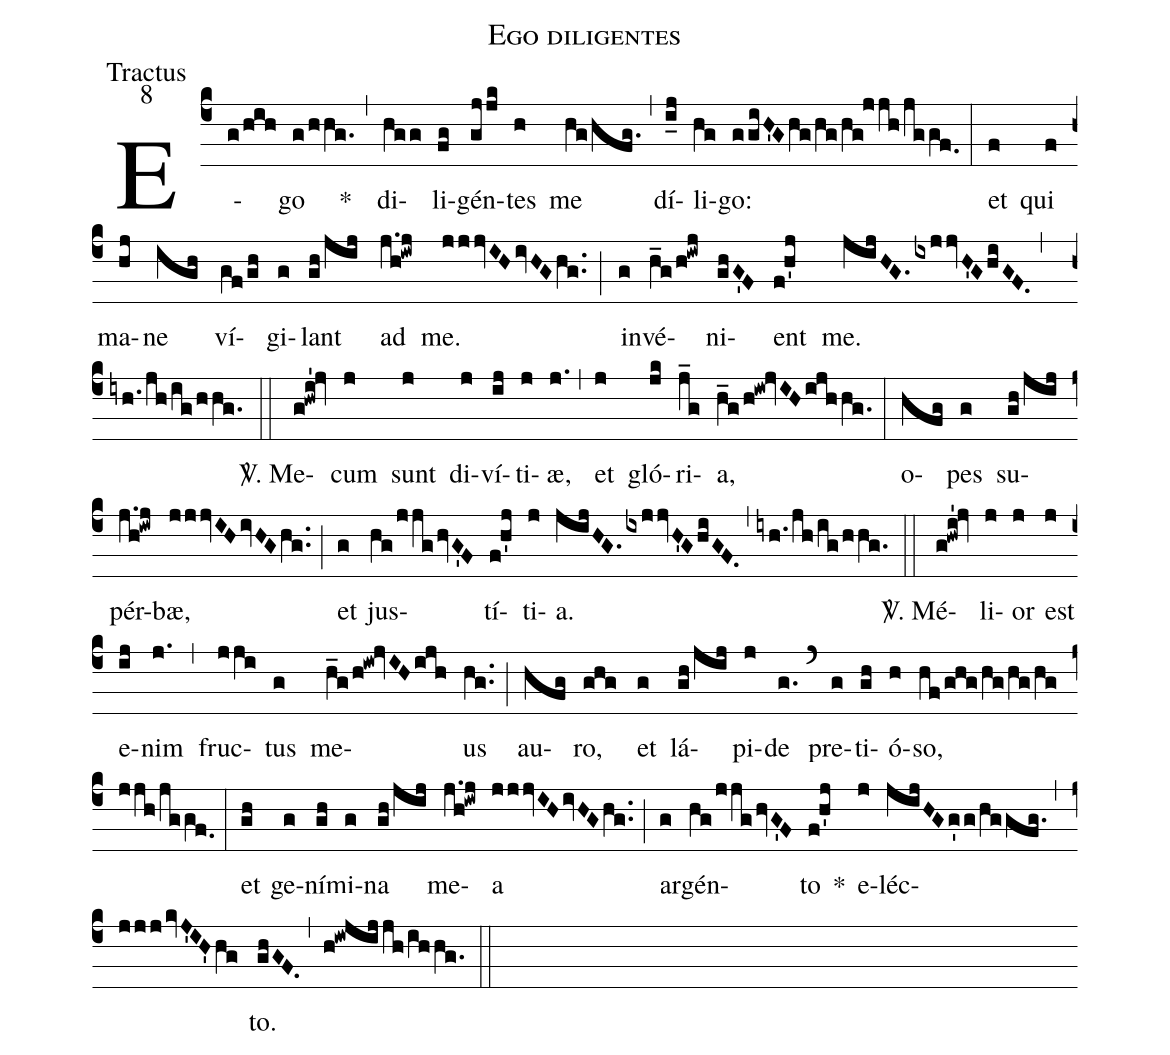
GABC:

name: Ego diligentes;
office-part: Tractus;
mode: 8;
%%
(c4) E(g/hih)go(g/hhg.) *(,) di(hgg)li(fg)gén(gjjk)tes(h) me(hg/hfg.) (,) dí(i_j)li(hg)go:(ggiH'Ghg/hg/hg!jjh/jggf.0) (:)
et(f) qui(f) ma(hj)ne(igh) ví(gf/gh)gi(g)lant(gh/jij) ad(j.h!iwj) me.(jjjvIHivHGhg..) (;) in(g)vé(h_g/h!iwj)ni(ghG'F)ent(f!h'j) me.(jijHG.ixjjvH'GhiGF.) (,) (iyh./jh/ig/hhg.) (::)
<sp>V/</sp>. Me(g!hwi'!jv)cum(j) sunt(j) di(j)ví(ij)ti(j)æ,(j.) (,) et(j) gló(jk)ri(j_g)a,(h_g/h!iw!jvIHijhhg.) (:)
o(hfg)pes(g) su(gh/jij)pér(j.h!iwj)bæ,(jjjvIHivHGhg..) (;) et(g) jus(hg/jjghvG'F)tí(f!h'j)ti(j)a.(jijHG.ixjjvH'GhiGF.) (,) (iyh./jh/ig/hhg.) (::)
<sp>V/</sp>. Mé(g!hwi'!jv)li(j)or(j) est(j) e(ij)nim(j.) (,) fruc(jji)tus(g) me(h_g/h!iw!jvIHijh)us(hg..) (;) au(hfg)ro,(ghg) et(g) lá(gh/jij)pi(j)de(g.) (`) pre(g)ti(gh)ó(h)so,(hf/ghg/hg/hg/hg/jjh/jggf.0) (:)
et(gh) ge(g)ní(gh)mi(g)na(gh/jij) me(j.h!iwj)a(jjjvIHivHGhg..) (;) ar(g)gén(hg/jjghvG'F)to(f!h'j) *() e(j)léc(jijHGg'g/hg/!gfg.)(,)(jjjkvJ'IH'hg)to.(ghGF.) (,) (h!iwjijjh/ihhg.) (::)
